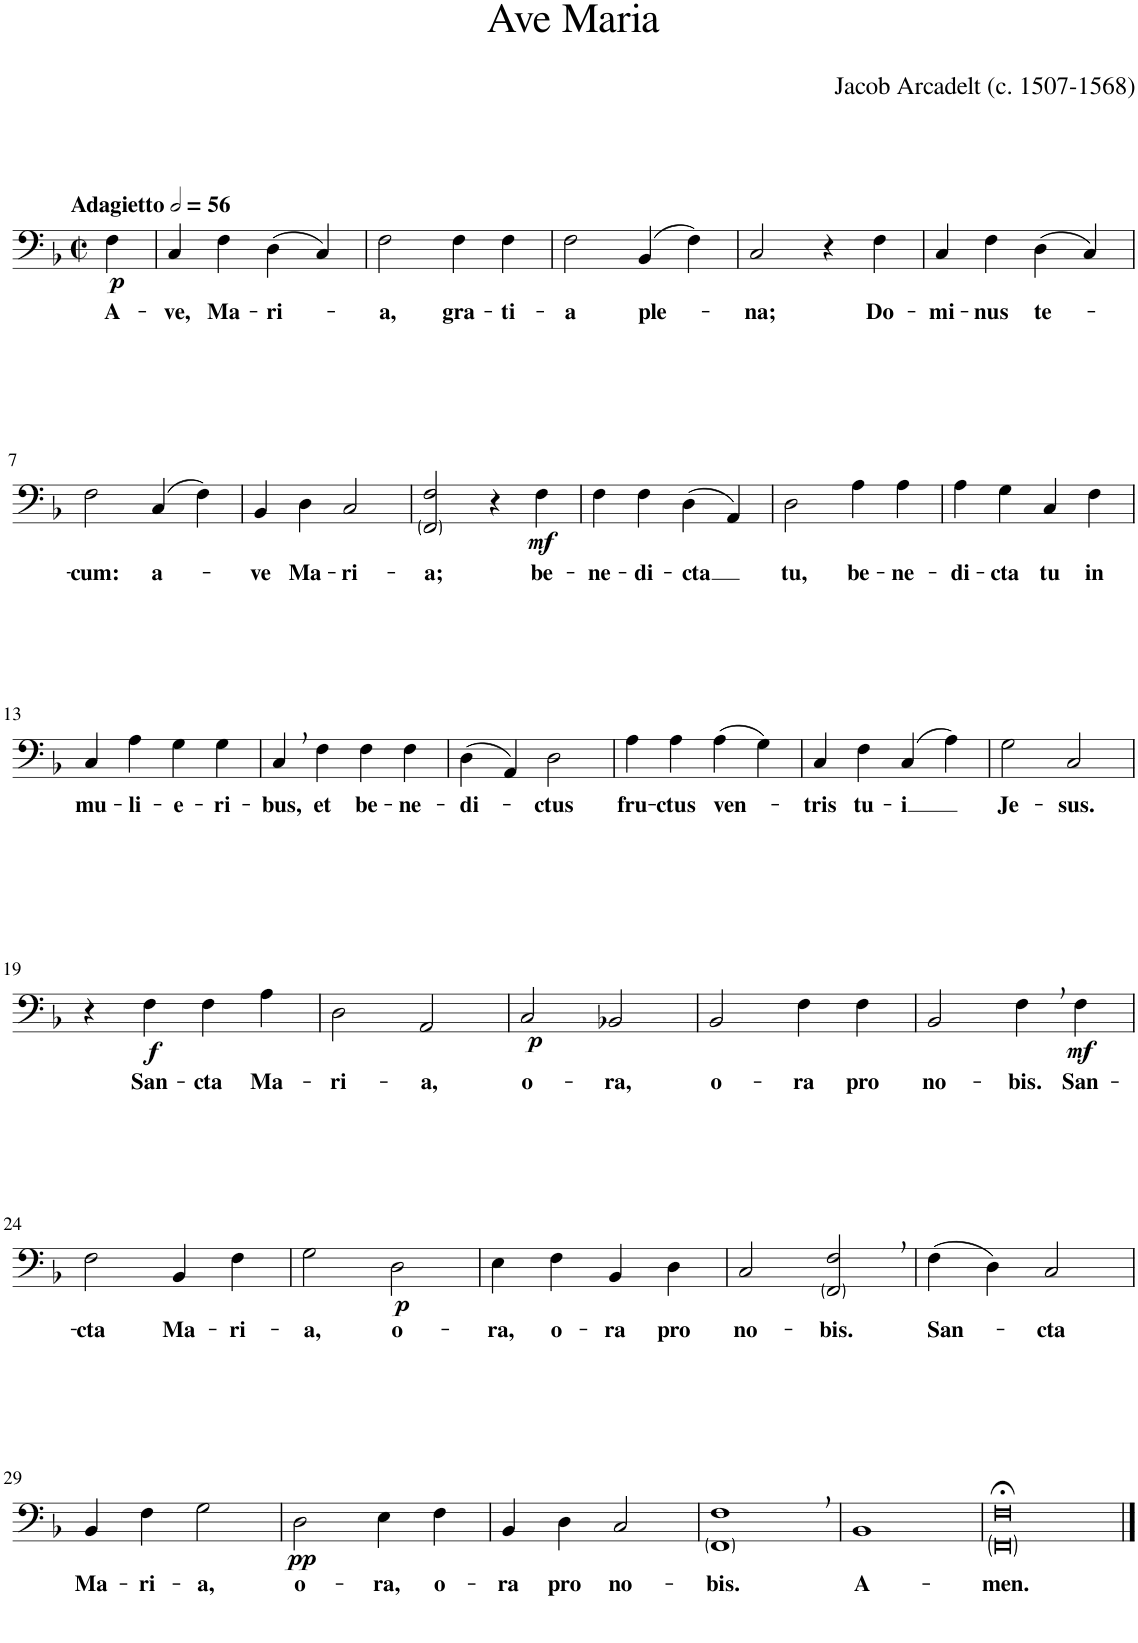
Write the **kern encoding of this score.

**kern	**text	**dynam
*part1	*part1	*part1
*staff1	*staff1	*staff1
*I"Basse	*	*
*clefF4	*	*
*k[b-]	*	*
*M2/2	*	*
*met(c|)	*	*
*MM112	*	*
=1	=1	=1
!LO:TX:a:B:t=Adagietto	!	!
!	!LO:LY:b	!LO:DY:b
4F\	A-	p
=2	=2	=2
!	!LO:LY:b	!
4C/	-ve,	.
!	!LO:LY:b	!
4F\	Ma-	.
!	!LO:LY:b	!
(4D\	-ri-	.
4C/)	.	.
=3	=3	=3
!	!LO:LY:b	!
2F\	-a,	.
!	!LO:LY:b	!
4F\	gra-	.
!	!LO:LY:b	!
4F\	-ti-	.
=4	=4	=4
!	!LO:LY:b	!
2F\	-a	.
!	!LO:LY:b	!
(4BB-/	ple-	.
4F\)	.	.
=5	=5	=5
!	!LO:LY:b	!
2C/	-na;	.
4r	.	.
!	!LO:LY:b	!
4F\	Do-	.
=6	=6	=6
!	!LO:LY:b	!
4C/	-mi-	.
!	!LO:LY:b	!
4F\	-nus	.
!	!LO:LY:b	!
(4D\	te-	.
4C/)	.	.
!!LO:LB:g=z
=7	=7	=7
!	!LO:LY:b	!
2F\	-cum:	.
!	!LO:LY:b	!
(4C/	a-	.
4F\)	.	.
=8	=8	=8
!	!LO:LY:b	!
4BB-/	-ve	.
!	!LO:LY:b	!
4D\	Ma-	.
!	!LO:LY:b	!
2C/	-ri-	.
=9	=9	=9
!	!LO:LY:b	!
2FF/ 2F/	-a;	.
4r	.	.
!	!LO:LY:b	!LO:DY:b
4F\	be-	mf
=10	=10	=10
!	!LO:LY:b	!
4F\	-ne-	.
!	!LO:LY:b	!
4F\	-di-	.
!	!LO:LY:b	!
(4D\	-cta	.
4AA/)	.	.
=11	=11	=11
!	!LO:LY:b	!
2D\	tu,	.
!	!LO:LY:b	!
4A\	be-	.
!	!LO:LY:b	!
4A\	-ne-	.
=12	=12	=12
!	!LO:LY:b	!
4A\	-di-	.
!	!LO:LY:b	!
4G\	-cta	.
!	!LO:LY:b	!
4C/	tu	.
!	!LO:LY:b	!
4F\	in	.
!!LO:LB:g=z
=13	=13	=13
!	!LO:LY:b	!
4C/	mu-	.
!	!LO:LY:b	!
4A\	-li-	.
!	!LO:LY:b	!
4G\	-e-	.
!	!LO:LY:b	!
4G\	-ri-	.
=14	=14	=14
!	!LO:LY:b	!
4C,/	-bus,	.
!	!LO:LY:b	!
4F\	et	.
!	!LO:LY:b	!
4F\	be-	.
!	!LO:LY:b	!
4F\	-ne-	.
=15	=15	=15
!	!LO:LY:b	!
(4D\	-di-	.
4AA/)	.	.
!	!LO:LY:b	!
2D\	-ctus	.
=16	=16	=16
!	!LO:LY:b	!
4A\	fru-	.
!	!LO:LY:b	!
4A\	-ctus	.
!	!LO:LY:b	!
(4A\	ven-	.
4G\)	.	.
=17	=17	=17
!	!LO:LY:b	!
4C/	-tris	.
!	!LO:LY:b	!
4F\	tu-	.
!	!LO:LY:b	!
(4C/	-i	.
4A\)	.	.
=18	=18	=18
!	!LO:LY:b	!
2G\	Je-	.
!	!LO:LY:b	!
2C/	-sus.	.
!!LO:LB:g=z
=19	=19	=19
4r	.	.
!	!LO:LY:b	!LO:DY:b
4F\	San-	f
!	!LO:LY:b	!
4F\	-cta	.
!	!LO:LY:b	!
4A\	Ma-	.
=20	=20	=20
!	!LO:LY:b	!
2D\	-ri-	.
!	!LO:LY:b	!
2AA/	-a,	.
=21	=21	=21
!	!LO:LY:b	!LO:DY:b
2C/	o-	p
!	!LO:LY:b	!
2BB-X/	-ra,	.
=22	=22	=22
!	!LO:LY:b	!
2BB-/	o-	.
!	!LO:LY:b	!
4F\	-ra	.
!	!LO:LY:b	!
4F\	pro	.
=23	=23	=23
!	!LO:LY:b	!
2BB-/	no-	.
!	!LO:LY:b	!
4F,\	-bis.	.
!	!LO:LY:b	!LO:DY:b
4F\	San-	mf
!!LO:LB:g=z
=24	=24	=24
!	!LO:LY:b	!
2F\	-cta	.
!	!LO:LY:b	!
4BB-/	Ma-	.
!	!LO:LY:b	!
4F\	-ri-	.
=25	=25	=25
!	!LO:LY:b	!
2G\	-a,	.
!	!LO:LY:b	!LO:DY:b
2D\	o-	p
=26	=26	=26
!	!LO:LY:b	!
4E\	-ra,	.
!	!LO:LY:b	!
4F\	o-	.
!	!LO:LY:b	!
4BB-/	-ra	.
!	!LO:LY:b	!
4D\	pro	.
=27	=27	=27
!	!LO:LY:b	!
2C/	no-	.
!	!LO:LY:b	!
2FF/, 2F/,	-bis.	.
=28	=28	=28
!	!LO:LY:b	!
(4F\	San-	.
4D\)	.	.
!	!LO:LY:b	!
2C/	-cta	.
!!LO:LB:g=z
=29	=29	=29
!	!LO:LY:b	!
4BB-/	Ma-	.
!	!LO:LY:b	!
4F\	-ri-	.
!	!LO:LY:b	!
2G\	-a,	.
=30	=30	=30
!	!LO:LY:b	!LO:DY:b
2D\	o-	pp
!	!LO:LY:b	!
4E\	-ra,	.
!	!LO:LY:b	!
4F\	o-	.
=31	=31	=31
!	!LO:LY:b	!
4BB-/	-ra	.
!	!LO:LY:b	!
4D\	pro	.
!	!LO:LY:b	!
2C/	no-	.
=32	=32	=32
!	!LO:LY:b	!
1FF, 1F,	-bis.	.
=33	=33	=33
!	!LO:LY:b	!
1BB-	A-	.
=34	=34	=34
!	!LO:LY:b	!
1FF;< 1F;<	-men.	.
==	==	==
*-	*-	*-
